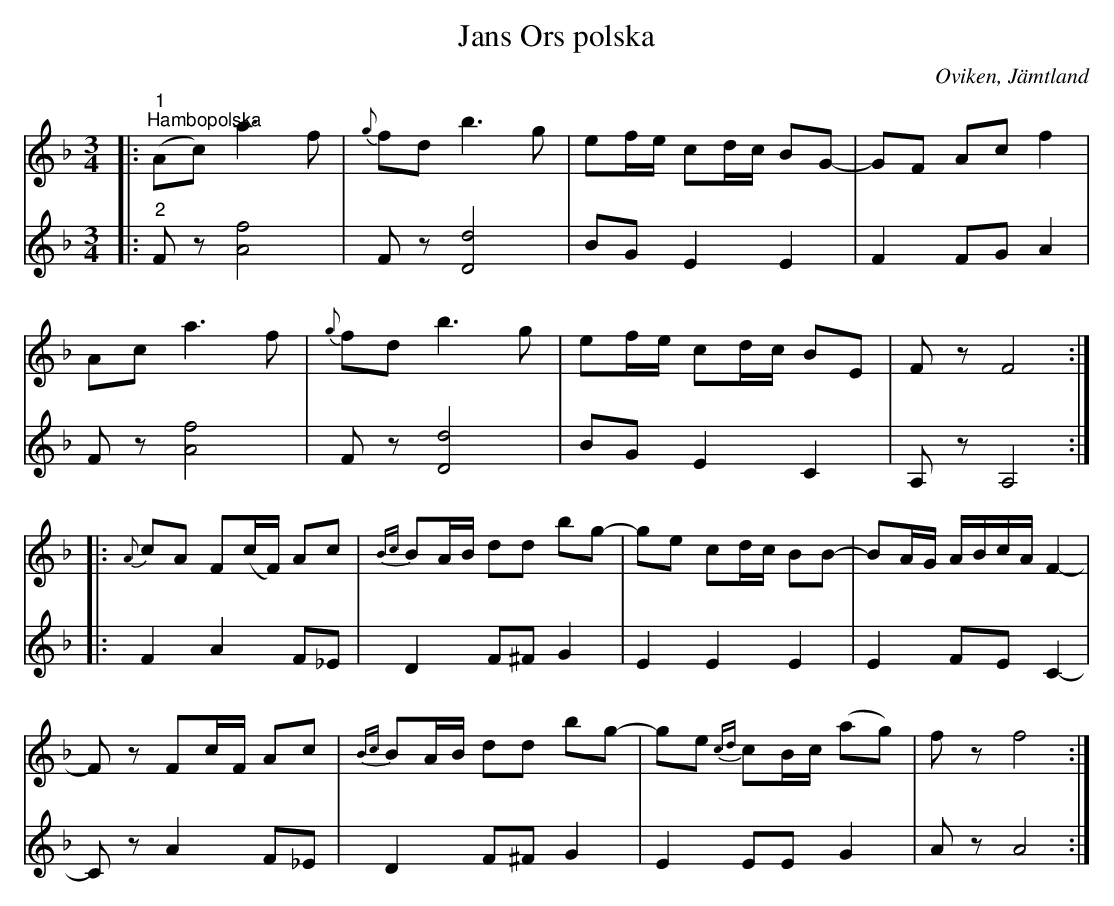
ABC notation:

X:1
T:Jans Ors polska
O:Oviken, Jämtland
L:1/8
M:3/4
K:F
V:1
|:"^1""^Hambopolska" (Ac) a3 f |{g} fd b3 g | ef/e/ cd/c/ BG- | GF Ac f2 |
Ac a3 f |{g} fd b3 g | ef/e/ cd/c/ BE | F z F4 ::
{A} cA F(c/F/) Ac |{Bc} BA/B/ dd bg- | ge cd/c/ BB- | BA/G/ A/B/c/A/ F2- |
F z Fc/F/ Ac |{Bc} BA/B/ dd bg- | ge{cd} cB/c/ (ag) | f z f4 :|
V:2
|:"^2" F z [Af]4 | F z [Dd]4 | BG E2 E2 | F2 FG A2 | F z [Af]4 | F z [Dd]4 | BG E2 C2 | A, z A,4 ::
F2 A2 F_E | D2 F^F G2 | E2 E2 E2 | E2 FE C2- | C z A2 F_E |
D2 F^F G2 | E2 EE G2 | A z A4 :|
